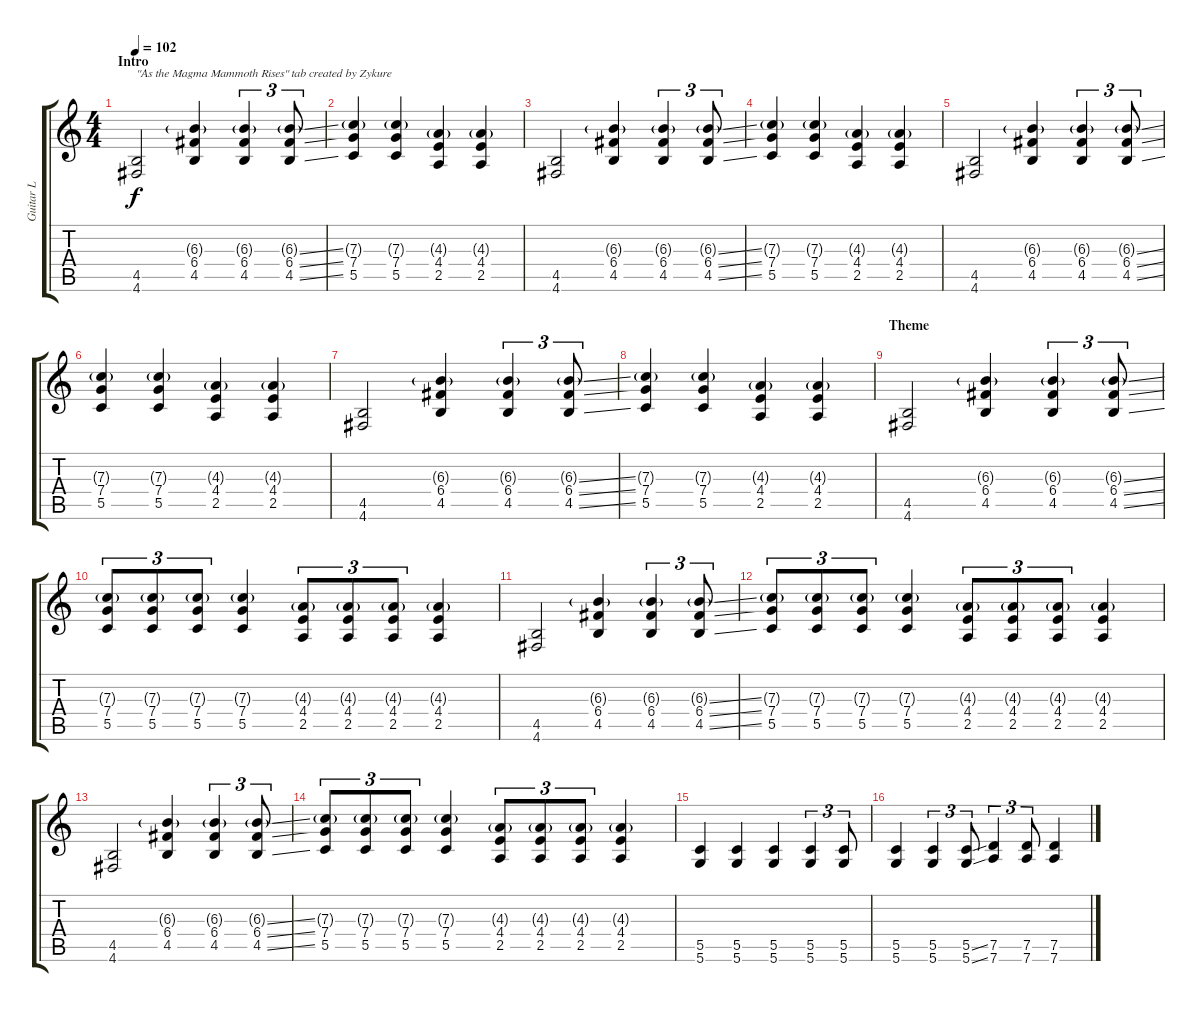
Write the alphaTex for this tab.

\track ("Guitar L" "Guitar L") {instrument distortionguitar}
\staff {score tabs}
\tuning (D4 A3 F3 C3 G2 D2) {hide}
\ts (4 4)
\section ("" "Intro")
\tempo 102
\clef g2
\ks c
(4.5 4.6).2{txt "\"As the Magma Mammoth Rises\" tab created by Zykure" dy f instrument distortionguitar} (6.3{g} 6.4 4.5).4 (6.3{g} 6.4 4.5).4{tu (3 2)} (6.3{ss g} 6.4{ss} 4.5{ss}).8{tu (3 2)} |
(7.3{g} 7.4 5.5).4 (7.3{g} 7.4 5.5).4 (4.3{g} 4.4 2.5).4 (4.3{g} 4.4 2.5).4 |
(4.5 4.6).2 (6.3{g} 6.4 4.5).4 (6.3{g} 6.4 4.5).4{tu (3 2)} (6.3{ss g} 6.4{ss} 4.5{ss}).8{tu (3 2)} |
(7.3{g} 7.4 5.5).4 (7.3{g} 7.4 5.5).4 (4.3{g} 4.4 2.5).4 (4.3{g} 4.4 2.5).4 |
(4.5 4.6).2 (6.3{g} 6.4 4.5).4 (6.3{g} 6.4 4.5).4{tu (3 2)} (6.3{ss g} 6.4{ss} 4.5{ss}).8{tu (3 2)} |
(7.3{g} 7.4 5.5).4 (7.3{g} 7.4 5.5).4 (4.3{g} 4.4 2.5).4 (4.3{g} 4.4 2.5).4 |
(4.5 4.6).2 (6.3{g} 6.4 4.5).4 (6.3{g} 6.4 4.5).4{tu (3 2)} (6.3{ss g} 6.4{ss} 4.5{ss}).8{tu (3 2)} |
(7.3{g} 7.4 5.5).4 (7.3{g} 7.4 5.5).4 (4.3{g} 4.4 2.5).4 (4.3{g} 4.4 2.5).4 |
\section ("" "Theme")
(4.5 4.6).2 (6.3{g} 6.4 4.5).4 (6.3{g} 6.4 4.5).4{tu (3 2)} (6.3{ss g} 6.4{ss} 4.5{ss}).8{tu (3 2)} |
(7.3{g} 7.4 5.5).8{tu (3 2)} (7.3{g} 7.4 5.5).8{tu (3 2)} (7.3{g} 7.4 5.5).8{tu (3 2)} (7.3{g} 7.4 5.5).4 (4.3{g} 4.4 2.5).8{tu (3 2)} (4.3{g} 4.4 2.5).8{tu (3 2)} (4.3{g} 4.4 2.5).8{tu (3 2)} (4.3{g} 4.4 2.5).4 |
(4.5 4.6).2 (6.3{g} 6.4 4.5).4 (6.3{g} 6.4 4.5).4{tu (3 2)} (6.3{ss g} 6.4{ss} 4.5{ss}).8{tu (3 2)} |
(7.3{g} 7.4 5.5).8{tu (3 2)} (7.3{g} 7.4 5.5).8{tu (3 2)} (7.3{g} 7.4 5.5).8{tu (3 2)} (7.3{g} 7.4 5.5).4 (4.3{g} 4.4 2.5).8{tu (3 2)} (4.3{g} 4.4 2.5).8{tu (3 2)} (4.3{g} 4.4 2.5).8{tu (3 2)} (4.3{g} 4.4 2.5).4 |
(4.5 4.6).2 (6.3{g} 6.4 4.5).4 (6.3{g} 6.4 4.5).4{tu (3 2)} (6.3{ss g} 6.4{ss} 4.5{ss}).8{tu (3 2)} |
(7.3{g} 7.4 5.5).8{tu (3 2)} (7.3{g} 7.4 5.5).8{tu (3 2)} (7.3{g} 7.4 5.5).8{tu (3 2)} (7.3{g} 7.4 5.5).4 (4.3{g} 4.4 2.5).8{tu (3 2)} (4.3{g} 4.4 2.5).8{tu (3 2)} (4.3{g} 4.4 2.5).8{tu (3 2)} (4.3{g} 4.4 2.5).4 |
(5.5 5.6).4 (5.5 5.6).4 (5.5 5.6).4 (5.5 5.6).4{tu (3 2)} (5.5 5.6).8{tu (3 2)} |
(5.5 5.6).4 (5.5 5.6).4{tu (3 2)} (5.5{ss} 5.6{ss}).8{tu (3 2)} (7.5 7.6).4{tu (3 2)} (7.5 7.6).8{tu (3 2)} (7.5 7.6).4
